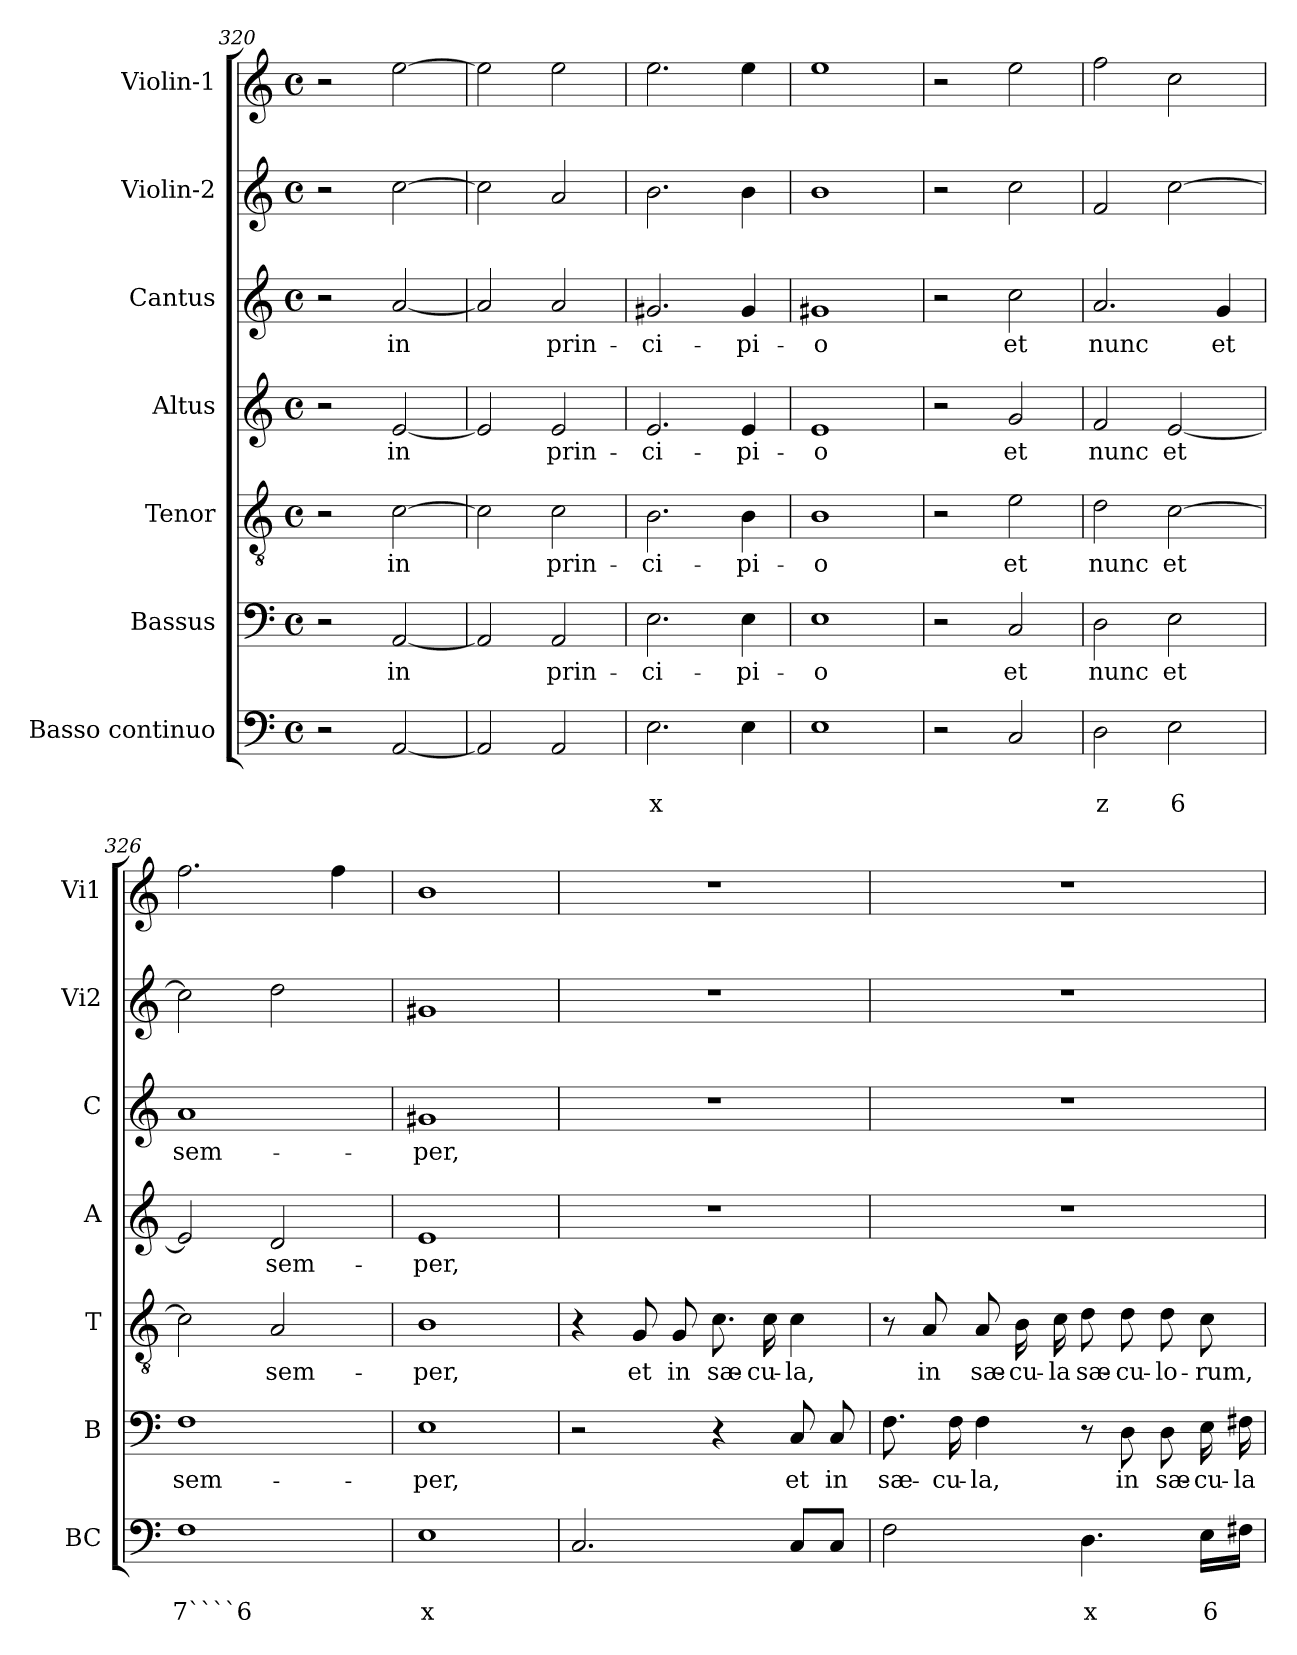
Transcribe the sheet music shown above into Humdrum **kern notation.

**kern	**text	**text	**kern	**text	**kern	**text	**kern	**text	**kern	**text	**kern	**kern
*part7	*part7	*part7	*part6	*part6	*part5	*part5	*part4	*part4	*part3	*part3	*part2	*part1
*staff7	*staff7	*staff7	*staff6	*staff6	*staff5	*staff5	*staff4	*staff4	*staff3	*staff3	*staff2	*staff1
*I"Basso continuo	*	*	*I"Bassus	*	*I"Tenor	*	*I"Altus	*	*I"Cantus	*	*I"Violin-2	*I"Violin-1
*I'BC	*	*	*I'B	*	*I'T	*	*I'A	*	*I'C	*	*I'Vi2	*I'Vi1
*clefF4	*	*	*clefF4	*	*clefGv2	*	*clefG2	*	*clefG2	*	*clefG2	*clefG2
*k[]	*	*	*k[]	*	*k[]	*	*k[]	*	*k[]	*	*k[]	*k[]
*C:	*	*	*C:	*	*C:	*	*C:	*	*C:	*	*C:	*C:
*M4/4	*	*	*M4/4	*	*M4/4	*	*M4/4	*	*M4/4	*	*M4/4	*M4/4
*met(c)	*	*	*met(c)	*	*met(c)	*	*met(c)	*	*met(c)	*	*met(c)	*met(c)
=320	=320	=320	=320	=320	=320	=320	=320	=320	=320	=320	=320	=320
2r	.	.	2r	.	2r	.	2r	.	2r	.	2r	2r
!	!	!	!	!LO:LY:b	!	!LO:LY:b	!	!LO:LY:b	!	!LO:LY:b	!	!
[2AA/	.	.	[2AA/	in	[2c\	in	[2e/	in	[2a/	in	[2cc\	[2ee\
=321	=321	=321	=321	=321	=321	=321	=321	=321	=321	=321	=321	=321
2AA/]	.	.	2AA/]	.	2c\]	.	2e/]	.	2a/]	.	2cc\]	2ee\]
!	!	!	!	!LO:LY:b	!	!LO:LY:b	!	!LO:LY:b	!	!LO:LY:b	!	!
2AA/	.	.	2AA/	prin-	2c\	prin-	2e/	prin-	2a/	prin-	2a/	2ee\
=322	=322	=322	=322	=322	=322	=322	=322	=322	=322	=322	=322	=322
!	!	!LO:LY:b	!	!LO:LY:b	!	!LO:LY:b	!	!LO:LY:b	!	!LO:LY:b	!	!
2.E\	.	x	2.E\	-ci-	2.B\	-ci-	2.e/	-ci-	2.g#X/	-ci-	2.b\	2.ee\
!	!	!	!	!LO:LY:b	!	!LO:LY:b	!	!LO:LY:b	!	!LO:LY:b	!	!
4E\	.	.	4E\	-pi-	4B\	-pi-	4e/	-pi-	4g#/	-pi-	4b\	4ee\
=323	=323	=323	=323	=323	=323	=323	=323	=323	=323	=323	=323	=323
!	!	!	!	!LO:LY:b	!	!LO:LY:b	!	!LO:LY:b	!	!LO:LY:b	!	!
1E	.	.	1E	-o	1B	-o	1e	-o	1g#X	-o	1b	1ee
=324	=324	=324	=324	=324	=324	=324	=324	=324	=324	=324	=324	=324
2r	.	.	2r	.	2r	.	2r	.	2r	.	2r	2r
!	!	!	!	!LO:LY:b	!	!LO:LY:b	!	!LO:LY:b	!	!LO:LY:b	!	!
2C/	.	.	2C/	et	2e\	et	2g/	et	2cc\	et	2cc\	2ee\
=325	=325	=325	=325	=325	=325	=325	=325	=325	=325	=325	=325	=325
!	!	!LO:LY:b	!	!LO:LY:b	!	!LO:LY:b	!	!LO:LY:b	!	!LO:LY:b	!	!
2D\	.	z	2D\	nunc	2d\	nunc	2f/	nunc	2.a/	nunc	2f/	2ff\
!	!	!LO:LY:b	!	!LO:LY:b	!	!LO:LY:b	!	!LO:LY:b	!	!	!	!
2E\	.	6	2E\	et	[2c\	et	[2e/	et	.	.	[2cc\	2cc\
!	!	!	!	!	!	!	!	!	!	!LO:LY:b	!	!
.	.	.	.	.	.	.	.	.	4g/	et	.	.
=326	=326	=326	=326	=326	=326	=326	=326	=326	=326	=326	=326	=326
!	!	!LO:LY:b	!	!LO:LY:b	!	!	!	!	!	!LO:LY:b	!	!
1F	.	7````6	1F	sem-	2c\]	.	2e/]	.	1a	sem-	2cc\]	2.ff\
!	!	!	!	!	!	!LO:LY:b	!	!LO:LY:b	!	!	!	!
.	.	.	.	.	2A/	sem-	2d/	sem-	.	.	2dd\	.
.	.	.	.	.	.	.	.	.	.	.	.	4ff\
=327	=327	=327	=327	=327	=327	=327	=327	=327	=327	=327	=327	=327
!	!	!LO:LY:b	!	!LO:LY:b	!	!LO:LY:b	!	!LO:LY:b	!	!LO:LY:b	!	!
1E	.	x	1E	-per,	1B	-per,	1e	-per,	1g#X	-per,	1g#X	1b
!!LO:PB:g=z
=328	=328	=328	=328	=328	=328	=328	=328	=328	=328	=328	=328	=328
2.C/	.	.	2r	.	4r	.	1r	.	1r	.	1r	1r
!	!	!	!	!	!	!LO:LY:b	!	!	!	!	!	!
.	.	.	.	.	8G/	et	.	.	.	.	.	.
!	!	!	!	!	!	!LO:LY:b	!	!	!	!	!	!
.	.	.	.	.	8G/	in	.	.	.	.	.	.
!	!	!	!	!	!	!LO:LY:b	!	!	!	!	!	!
.	.	.	4r	.	8.c\	sæ-	.	.	.	.	.	.
!	!	!	!	!	!	!LO:LY:b	!	!	!	!	!	!
.	.	.	.	.	16c\	-cu-	.	.	.	.	.	.
!	!	!	!	!LO:LY:b	!	!LO:LY:b	!	!	!	!	!	!
8C/L	.	.	8C/	et	4c\	-la,	.	.	.	.	.	.
!	!	!	!	!LO:LY:b	!	!	!	!	!	!	!	!
8C/J	.	.	8C/	in	.	.	.	.	.	.	.	.
=329	=329	=329	=329	=329	=329	=329	=329	=329	=329	=329	=329	=329
!	!	!	!	!LO:LY:b	!	!	!	!	!	!	!	!
2F\	.	.	8.F\	sæ-	8r	.	1r	.	1r	.	1r	1r
!	!	!	!	!	!	!LO:LY:b	!	!	!	!	!	!
.	.	.	.	.	8A/	in	.	.	.	.	.	.
!	!	!	!	!LO:LY:b	!	!	!	!	!	!	!	!
.	.	.	16F\	-cu-	.	.	.	.	.	.	.	.
!	!	!	!	!LO:LY:b	!	!LO:LY:b	!	!	!	!	!	!
.	.	.	4F\	-la,	8A/	sæ-	.	.	.	.	.	.
!	!	!	!	!	!	!LO:LY:b	!	!	!	!	!	!
.	.	.	.	.	16B\	-cu-	.	.	.	.	.	.
!	!	!	!	!	!	!LO:LY:b	!	!	!	!	!	!
.	.	.	.	.	16c\	-la	.	.	.	.	.	.
!	!	!LO:LY:b	!	!	!	!LO:LY:b	!	!	!	!	!	!
4.D\	.	x	8r	.	8d\	sæ-	.	.	.	.	.	.
!	!	!	!	!LO:LY:b	!	!LO:LY:b	!	!	!	!	!	!
.	.	.	8D\	in	8d\	-cu-	.	.	.	.	.	.
!	!	!	!	!LO:LY:b	!	!LO:LY:b	!	!	!	!	!	!
.	.	.	8D\	sæ-	8d\	-lo-	.	.	.	.	.	.
!	!	!LO:LY:b	!	!LO:LY:b	!	!LO:LY:b	!	!	!	!	!	!
16E\LL	.	6	16E\	-cu-	8c\	-rum,	.	.	.	.	.	.
!	!	!	!	!LO:LY:b	!	!	!	!	!	!	!	!
16F#X\JJ	.	.	16F#X\	-la	.	.	.	.	.	.	.	.
=	=	=	=	=	=	=	=	=	=	=	=	=
*-	*-	*-	*-	*-	*-	*-	*-	*-	*-	*-	*-	*-
